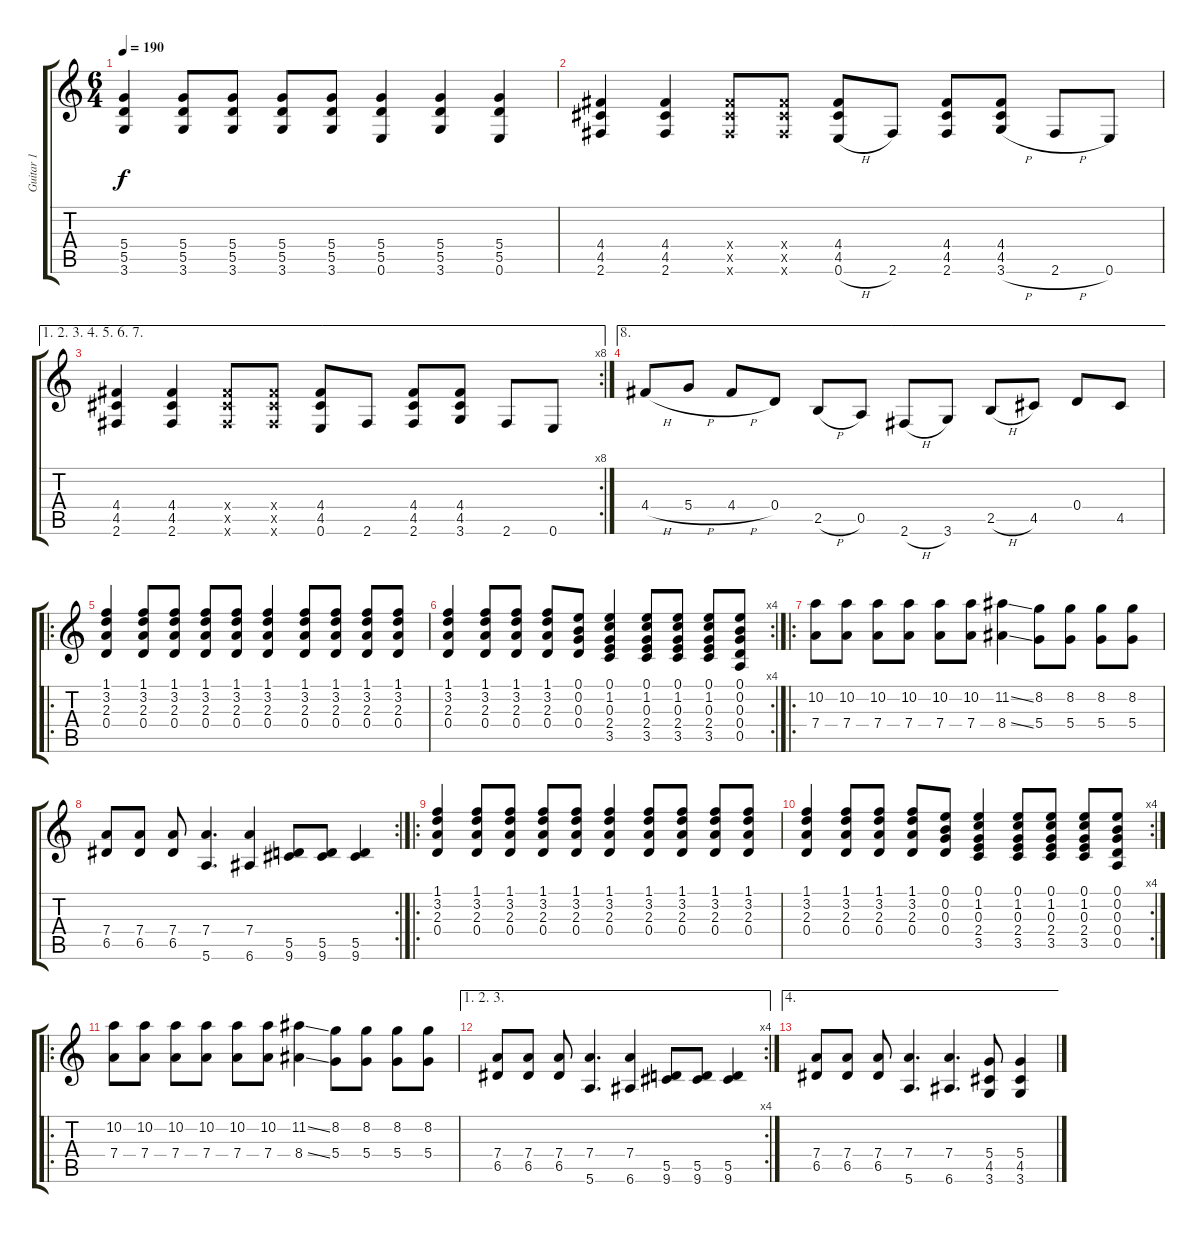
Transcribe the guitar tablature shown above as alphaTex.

\track ("Guitar 1" "Guitar 1") {instrument distortionguitar}
\staff {score tabs}
\tuning (E4 B3 G3 D3 A2 E2) {hide}
\ts (6 4)
\tempo 190
\clef g2
\ks aminor
(5.4 5.5 3.6).4{dy f} (5.4 5.5 3.6).8 (5.4 5.5 3.6).8 (5.4 5.5 3.6).8 (5.4 5.5 3.6).8 (5.4 5.5 0.6).4 (5.4 5.5 3.6).4 (5.4 5.5 0.6).4 |
(4.4 4.5 2.6).4 (4.4 4.5 2.6).4 (4.4{x} 4.5{x} 2.6{x}).8 (4.4{x} 4.5{x} 2.6{x}).8 (4.4 4.5 0.6{h}).8 2.6.8 (4.4 4.5 2.6).8 (4.4 4.5 3.6{h}).8 2.6{h}.8 0.6.8 |
\ae (1 2 3 4 5 6 7)
\rc 8
(4.4 4.5 2.6).4 (4.4 4.5 2.6).4 (4.4{x} 4.5{x} 2.6{x}).8 (4.4{x} 4.5{x} 2.6{x}).8 (4.4 4.5 0.6).8 2.6.8 (4.4 4.5 2.6).8 (4.4 4.5 3.6).8 2.6.8 0.6.8 |
\ae 8
4.4{h}.8{instrument acousticguitarsteel} 5.4{h}.8 4.4{h}.8 0.4.8 2.5{h}.8 0.5.8 2.6{h}.8 3.6.8 2.5{h}.8 4.5.8 0.4.8 4.5.8 |
\ro
(1.1 3.2 2.3 0.4).4 (1.1 3.2 2.3 0.4).8 (1.1 3.2 2.3 0.4).8 (1.1 3.2 2.3 0.4).8 (1.1 3.2 2.3 0.4).8 (1.1 3.2 2.3 0.4).4 (1.1 3.2 2.3 0.4).8 (1.1 3.2 2.3 0.4).8 (1.1 3.2 2.3 0.4).8 (1.1 3.2 2.3 0.4).8 |
\rc 4
(1.1 3.2 2.3 0.4).4 (1.1 3.2 2.3 0.4).8 (1.1 3.2 2.3 0.4).8 (1.1 3.2 2.3 0.4).8 (0.1 0.2 0.3 0.4).8 (0.1 1.2 0.3 2.4 3.5).4 (0.1 1.2 0.3 2.4 3.5).8 (0.1 1.2 0.3 2.4 3.5).8 (0.1 1.2 0.3 2.4 3.5).8 (0.1 0.2 0.3 0.4 0.5).8 |
\ro
(10.2 7.4).8{instrument distortionguitar} (10.2 7.4).8 (10.2 7.4).8 (10.2 7.4).8 (10.2 7.4).8 (10.2 7.4).8 (11.2{ss} 8.4{ss}).4 (8.2 5.4).8 (8.2 5.4).8 (8.2 5.4).8 (8.2 5.4).8 |
\rc 2
(7.4 6.5).8 (7.4 6.5).8 (7.4 6.5).8 (7.4 5.6).4{d} (7.4 6.6).4 (5.5 9.6).8 (5.5 9.6).8 (5.5 9.6).4 |
\ro
(1.1 3.2 2.3 0.4).4{instrument acousticguitarsteel} (1.1 3.2 2.3 0.4).8 (1.1 3.2 2.3 0.4).8 (1.1 3.2 2.3 0.4).8 (1.1 3.2 2.3 0.4).8 (1.1 3.2 2.3 0.4).4 (1.1 3.2 2.3 0.4).8 (1.1 3.2 2.3 0.4).8 (1.1 3.2 2.3 0.4).8 (1.1 3.2 2.3 0.4).8 |
\rc 4
(1.1 3.2 2.3 0.4).4 (1.1 3.2 2.3 0.4).8 (1.1 3.2 2.3 0.4).8 (1.1 3.2 2.3 0.4).8 (0.1 0.2 0.3 0.4).8 (0.1 1.2 0.3 2.4 3.5).4 (0.1 1.2 0.3 2.4 3.5).8 (0.1 1.2 0.3 2.4 3.5).8 (0.1 1.2 0.3 2.4 3.5).8 (0.1 0.2 0.3 0.4 0.5).8 |
\ro
(10.2 7.4).8{instrument distortionguitar} (10.2 7.4).8 (10.2 7.4).8 (10.2 7.4).8 (10.2 7.4).8 (10.2 7.4).8 (11.2{ss} 8.4{ss}).4 (8.2 5.4).8 (8.2 5.4).8 (8.2 5.4).8 (8.2 5.4).8 |
\ae (1 2 3)
\rc 4
(7.4 6.5).8 (7.4 6.5).8 (7.4 6.5).8 (7.4 5.6).4{d} (7.4 6.6).4 (5.5 9.6).8 (5.5 9.6).8 (5.5 9.6).4 |
\ae 4
(7.4 6.5).8 (7.4 6.5).8 (7.4 6.5).8 (7.4 5.6).4{d} (7.4 6.6).4{d} (5.4 4.5 3.6).8 (5.4 4.5 3.6).4
